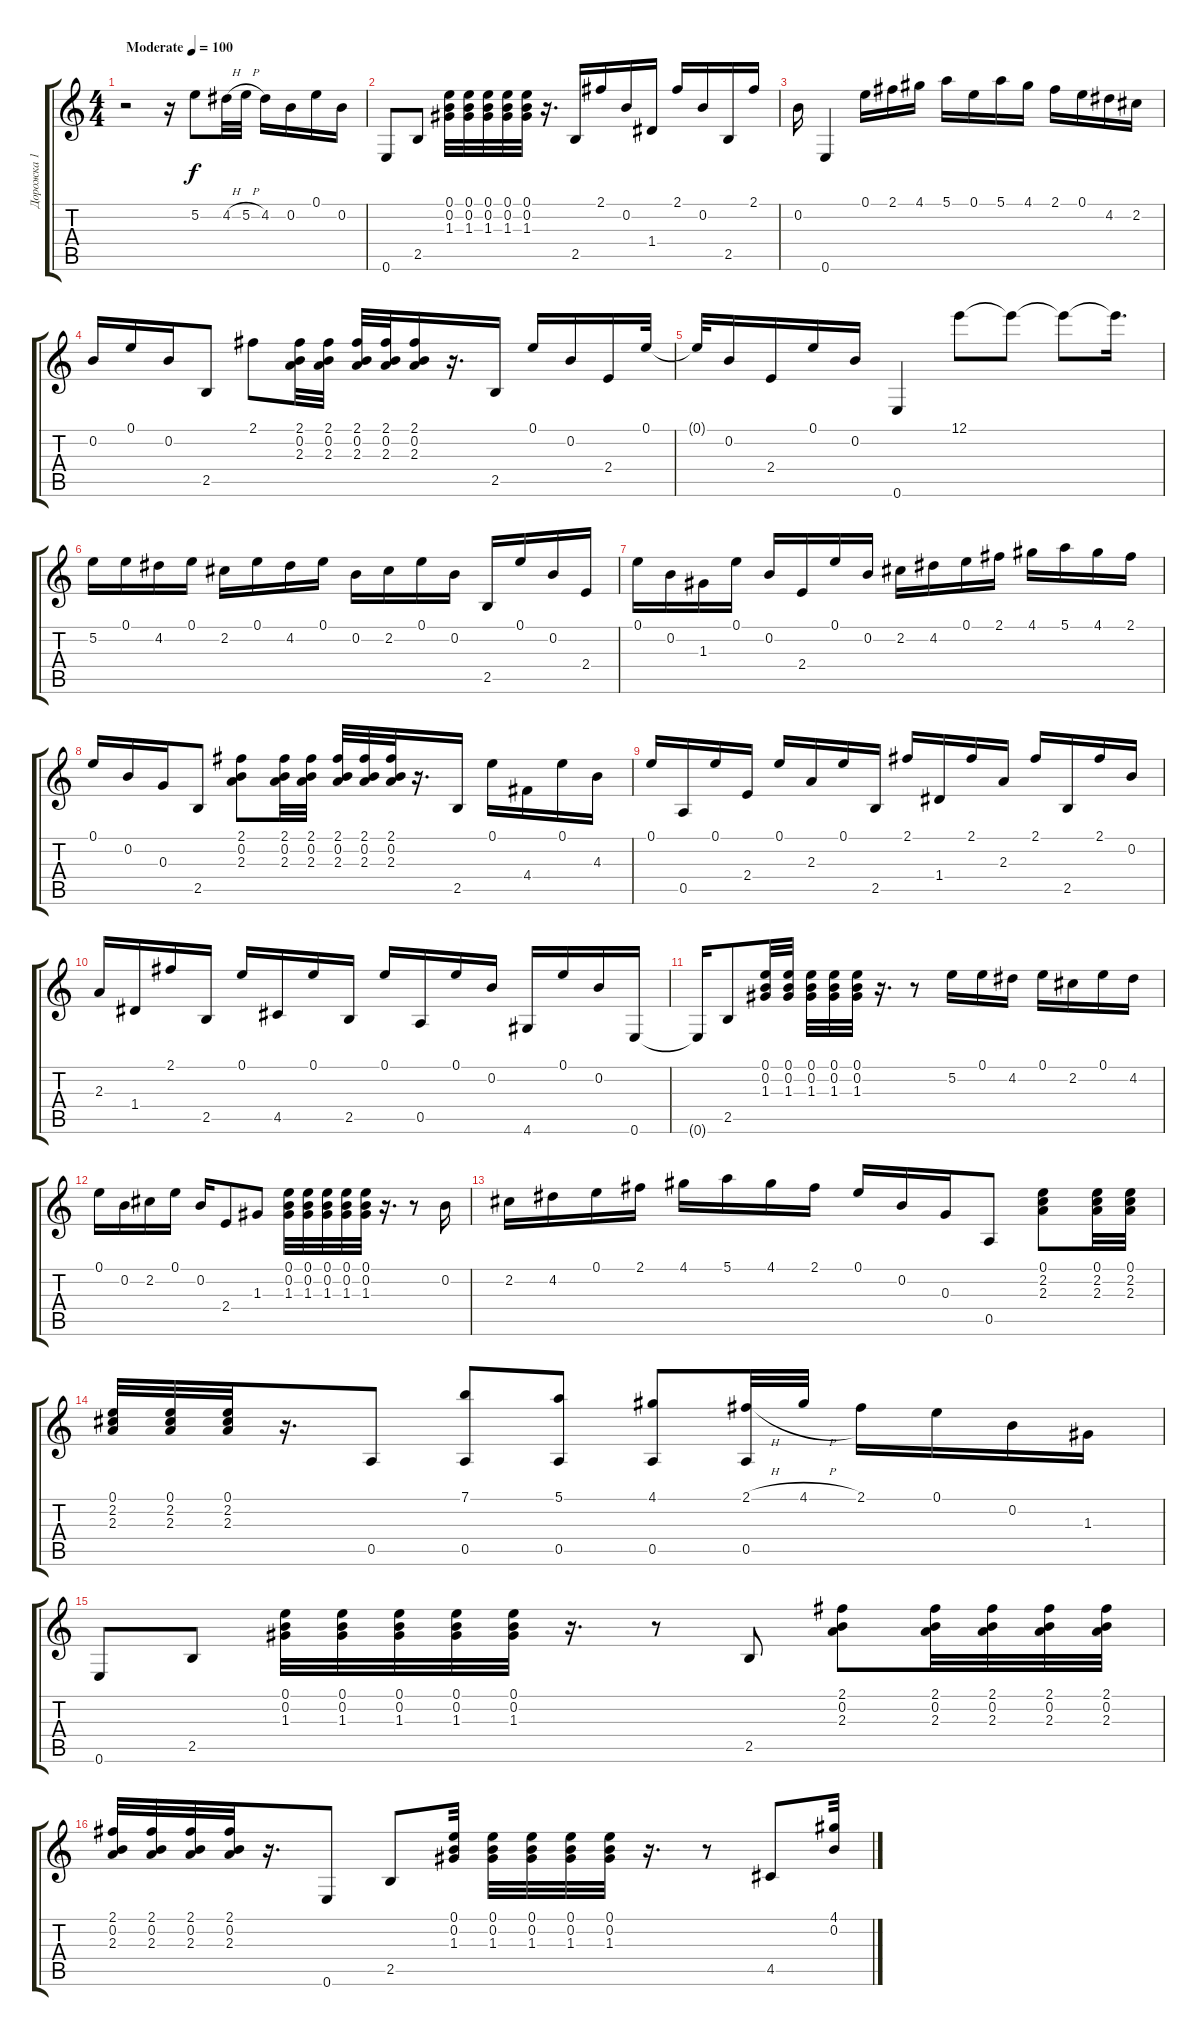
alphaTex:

\track ("Дорожка 1" "Дорожка 1") {instrument acousticguitarnylon}
\staff {score tabs}
\tuning (E4 B3 G3 D3 A2 E2) {hide}
\ts (4 4)
\tempo (100 "Moderate")
\clef g2
\ks c
r.2{dy f instrument acousticguitarnylon} r.16 5.2.8 4.2{h}.32 5.2{h}.32 4.2.16 0.2.16 0.1.16 0.2.16 |
0.6.8 2.5.8 (0.1 0.2 1.3).32 (0.1 0.2 1.3).32 (0.1 0.2 1.3).32 (0.1 0.2 1.3).32 (0.1 0.2 1.3).32 r.16{d} 2.5.16 2.1.16 0.2.16 1.4.16 2.1.16 0.2.16 2.5.16 2.1.16 |
0.2.16 0.6.4 0.1.16 2.1.16 4.1.16 5.1.16 0.1.16 5.1.16 4.1.16 2.1.16 0.1.16 4.2.16 2.2.16 |
0.2.16 0.1.16 0.2.16 2.5.8 2.1.8 (2.1 0.2 2.3).32 (2.1 0.2 2.3).32 (2.1 0.2 2.3).32 (2.1 0.2 2.3).32 (2.1 0.2 2.3).16 r.16{d} 2.5.16 0.1.16 0.2.16 2.4.16 0.1.32 |
0.1{t}.32 0.2.16 2.4.16 0.1.16 0.2.16 0.6.4 12.1.8 12.1{t}.8 12.1{t}.8 12.1{t}.16{d} |
5.2.16 0.1.16 4.2.16 0.1.16 2.2.16 0.1.16 4.2.16 0.1.16 0.2.16 2.2.16 0.1.16 0.2.16 2.5.16 0.1.16 0.2.16 2.4.16 |
0.1.16 0.2.16 1.3.16 0.1.16 0.2.16 2.4.16 0.1.16 0.2.16 2.2.16 4.2.16 0.1.16 2.1.16 4.1.16 5.1.16 4.1.16 2.1.16 |
0.1.16 0.2.16 0.3.16 2.5.8 (2.1 0.2 2.3).8 (2.1 0.2 2.3).32 (2.1 0.2 2.3).32 (2.1 0.2 2.3).32 (2.1 0.2 2.3).32 (2.1 0.2 2.3).32 r.16{d} 2.5.16 0.1.16 4.4.16 0.1.16 4.3.16 |
0.1.16 0.5.16 0.1.16 2.4.16 0.1.16 2.3.16 0.1.16 2.5.16 2.1.16 1.4.16 2.1.16 2.3.16 2.1.16 2.5.16 2.1.16 0.2.16 |
2.3.16 1.4.16 2.1.16 2.5.16 0.1.16 4.5.16 0.1.16 2.5.16 0.1.16 0.5.16 0.1.16 0.2.16 4.6.16 0.1.16 0.2.16 0.6.16 |
0.6{t}.16 2.5.8 (0.1 0.2 1.3).32 (0.1 0.2 1.3).32 (0.1 0.2 1.3).32 (0.1 0.2 1.3).32 (0.1 0.2 1.3).32 r.16{d} r.8 5.2.16 0.1.16 4.2.16 0.1.16 2.2.16 0.1.16 4.2.16 |
0.1.16 0.2.16 2.2.16 0.1.16 0.2.16 2.4.8 1.3.8 (0.1 0.2 1.3).32 (0.1 0.2 1.3).32 (0.1 0.2 1.3).32 (0.1 0.2 1.3).32 (0.1 0.2 1.3).32 r.16{d} r.8 0.2.16 |
2.2.16 4.2.16 0.1.16 2.1.16 4.1.16 5.1.16 4.1.16 2.1.16 0.1.16 0.2.16 0.3.16 0.5.8 (0.1 2.2 2.3).8 (0.1 2.2 2.3).32 (0.1 2.2 2.3).32 |
(0.1 2.2 2.3).32 (0.1 2.2 2.3).32 (0.1 2.2 2.3).32 r.16{d} 0.5.8 (7.1 0.5).8 (5.1 0.5).8 (4.1 0.5).8 (2.1{h} 0.5).32 4.1{h}.32 2.1.16 0.1.16 0.2.16 1.3.16 |
0.6.8 2.5.8 (0.1 0.2 1.3).32 (0.1 0.2 1.3).32 (0.1 0.2 1.3).32 (0.1 0.2 1.3).32 (0.1 0.2 1.3).32 r.16{d} r.8 2.5.8 (2.1 0.2 2.3).8 (2.1 0.2 2.3).32 (2.1 0.2 2.3).32 (2.1 0.2 2.3).32 (2.1 0.2 2.3).32 |
(2.1 0.2 2.3).32 (2.1 0.2 2.3).32 (2.1 0.2 2.3).32 (2.1 0.2 2.3).32 r.16{d} 0.6.8 2.5.8 (0.1 0.2 1.3).32 (0.1 0.2 1.3).32 (0.1 0.2 1.3).32 (0.1 0.2 1.3).32 (0.1 0.2 1.3).32 r.16{d} r.8 4.5.8 (4.1 0.2).32
